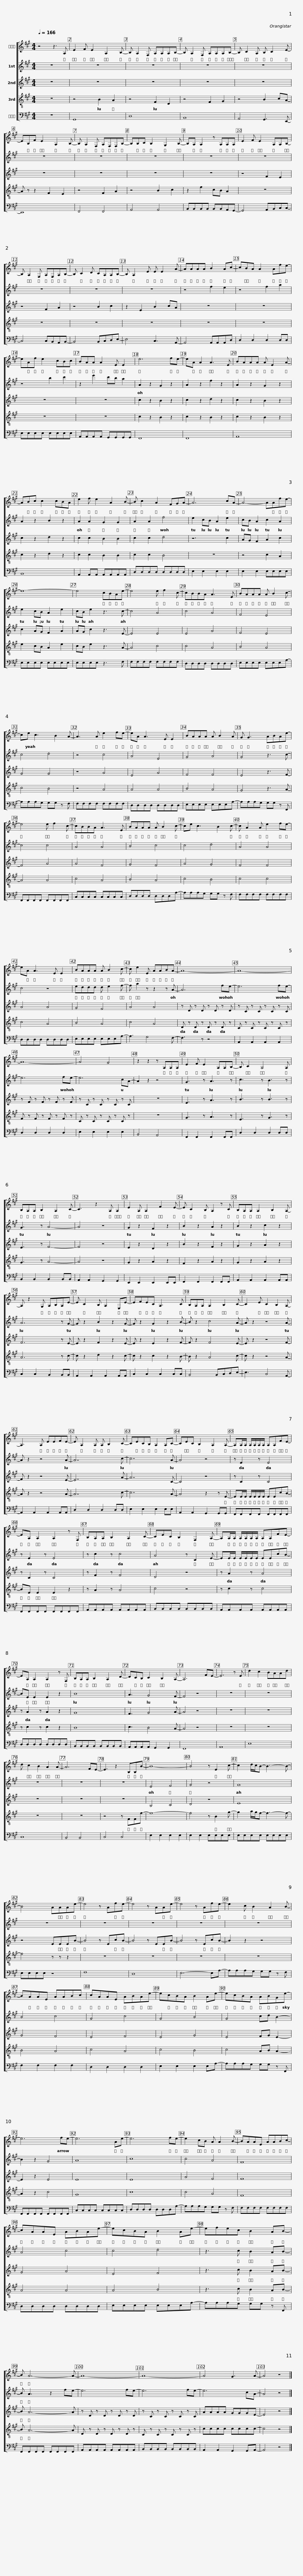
X:1
%%score [ 1 2 3 4 5 ]
L:1/8
Q:1/4=166
M:4/4
I:linebreak $
K:A
V:1 treble
V:2 treble
V:3 treble
V:4 treble-8
V:5 bass
V:1
 z4 z3 A, | E2 F E2 A,2 B,- | B, A,2 F, A,A,A,B,- | B, A,2 F, A,A,A,B,- |$ B, C2 A, B, C2 E- | %5
 EB,F E2 A,2 B,- | B, A,2 F, A,F,F,B,- | B,B,C B,2 G,2 B,- |$ B,A, A,2 z A,A,A, | E2 F E2 A,A,B,- | %10
 B, A,2 F, A,F,A,B,- | B, C2 D CA,A,B,- |$ B, A,2 E E E2 A- | AAAA B2 Ac- | cBA A2 Afe- | %15
 eAf e2 cBc | BAA A2 E E2 |$ e6 fe- | eA A2 A3 E | BAAA A E2 A- | %20
 ABc c2 cBA | e2 f e2 A2 B- |$ B c2 A2 FGA- | A6 cA- | A4- AAfe- | %25
 e8- | e4 cBAe- |$ e4 e f2 c- | cBBA A3 E | BAAA A B2 c- | %30
 ce c3 B2 A- | A3 A e2 fe- |$ eA A3 E E2 | BAAA A B2 A | G G3 ABAe- | %35
 e4 e f2 c- | cBBA A3 E |$ BAAA A B2 c- | ce c3 B2 c- | c A2 A e2 fe- | %40
 eA A3 E E2 | BAAA A B2 c- |$ c e2 E AABA- | A8- | A8- |$ %45
 A8- | A4 G4 | z2 z2 z A,A,A, | E2 F E2 A,A,B,- |$ B, C2 A,4 A, | %50
 B,A,A, B,2 A,2 C- | C3 z2 A, A,2 | E2 A, A,2 F2 E- |$ E C2 B, A,2 z C | B,A,A, A,2 B,2 A,- | %55
 A, z2 G, A,B,A,E- | E C2 B, A,2 E,E- |$ EFEC A,3 C | B,A,A, A,2 B,2 C- | C2 E C2 B,2 A,- | %60
 A,3 A, EEFE- |$ E A,2 A, A, B,2 C- | CECB, A,2 A,C- | CEC B,2 A,2 A,- | A,A,/A,/ A,/A,/A,/A,/ A,A,FE- |$ %65
 EA, A,2 A,2 z F, | B,A,A, B,2 A,2 C- | CEC B,2 F,2 A,- | A,A,/A,/ A,/A,/A,/A,/ A,A,FE- |$ EA, A,2 A,2 z F, | %70
 B,A,A, B,2 A,2 D- | DCB, C2 B,2 A,- | A,6 FE- | E6 z E |$ d2 c2 BAAd | %75
 d c2 B2 A2 A- | A6 FE- | E3 z2 B,B,B- | B8- | B4 z E2 c- |$ %80
 c2 d/c/B- B3- B- | B4 AAAe- | e4 z Afe- | e4 z AAe- | e4 z Afe- | %85
 e2 c B2 A2 B- |$ BAAE AABc | cAAE ABAe- | ecBA B2 Ae- | ecBA ABGe- | %90
 e6 fe- |$ e6 Ae- | e6 fe- | e2 cB A A2 B- | BAAE AABc- | %95
 cAAE ABAe- |$ ecBA B2 Ae- | efec B2 AB- | B A6- A- | A8- |$ %100
 A8- | A4 G3 A- | A4 z4 |] %103
V:2
 z8 | z8 | z8 | z8 |$ z8 | %5
 z8 | z8 | z8 |$ z8 | z8 | %10
 z8 | z8 |$ z8 | z4 f2 e2 | z4 f2 a2 | %15
 z4 b2 c'2 | z2 e'2 c'b a2 |$ A2 z2 G2 z2 | A2 z2 f2 z2 | A2 z2 G2 z2 | %20
 A2 z2 B2 z2 | A2 A2 G2 G2 |$ A2 A2 f4 | e2 cB A2 e2 | cB A2 c2 A2 | %25
 e2 cB A2 e2 | cB e2 z3 c- |$ c4 A4 | c4 A4 | F4 E4 | %30
 c4 d4 | z4 c4 |$ A4 E4 | G4 A4 | G4 z3 c- | %35
 c4 c4 | A4 A4 |$ B4 c4 | c4 d4 | A4 A4 | %40
 c4 z4 | eddd d e2 f- |$ f a2 z z2 z A- | A6 fe- | e6 fe- |$ %45
 e6 fe- | e6 cA- | A2 z2 z4 | G3 z A3 z |$ c3 z B3 z | %50
 G3 z A4- | A4 z4 | G2 z2 F2 z2 |$ B2 z2 A2 z2 | B2 z2 c2 z2 | %55
 A6 z G- | G z2 B2 z2 G- |$ G z2 G2 z2 B- | B z2 c4 A- | A z2 z4 A- | %60
 A z2 z4 A- |$ A7 c- | c7 A- | A4 z4 | z E2 z E4 |$ %65
 z E2 z E4 | z c2 z c4 | A4 z C2 E- | EE/E/ E/E/E/E/ EEcB- |$ BE E2 E2 z2 | %70
 B8 | A3 G4 F- | F4 z4 | z8 |$ z8 | %75
 z8 | z8 | z8 | E4 F4 | G4 z4 |$ %80
 G8 | z8 | z8 | z8 | z8 | %85
 z8 |$ B4 c4 | G4 c4 | G4 B4 | G4 cd B2- | %90
 B2 z2 G4 |$ A8 | c8 | c4 A4 | F8 | %95
 A4 c4 |$ c4 d4 | z3 c B2 AB- | B A3 z2 fe- | e6 fe- |$ %100
 e6 fe- | e6 cA- | A4 z4 |] %103
V:3
 z8 | z8 | z8 | z8 |$ z8 | %5
 z8 | z8 | z8 |$ z8 | z4 F2 E2 | %10
 z4 F2 A2 | z4 B2 c2 |$ z2 E2 B2 cA | z8 | z8 | %15
 z8 | z8 |$ c2 z2 B2 z2 | c2 z2 d2 z2 | c2 z2 B2 z2 | %20
 c2 z2 d2 z2 | c2 c2 B2 B2 |$ c2 c2 d4 | z6 c2 | AG F2 A2 c2 | %25
 c2 AG F2 A2 | AG c2 z3 E- |$ E4 E4 | E4 A4 | F4 E4 | %30
 G4 G4 | z4 A4 |$ E4 A4 | F4 F4 | E4 z3 F- | %35
 F4 A4 | A4 F4 |$ G4 F4 | A4 G4 | F4 F4 | %40
 A4 A4 | G4 F4 |$ A4 A4 | z D z D z D z D | z C z C z C z C |$ %45
 z F z F z F z F | z C z C z C z C | z8 | E3 z A3 z |$ B3 z B3 z | %50
 E3 z F4- | F4 z4 | E2 z2 D2 z2 |$ B2 z2 F2 z2 | G2 z2 A2 z2 | %55
 F6 z E- | E z2 F2 z2 E- |$ E z2 E2 z2 F- | F z2 F4 E- | E z2 z4 F- | %60
 F z2 z4 E- |$ E7 A- | A7 C- | C4 z4 | z C2 z C4 |$ %65
 z C2 z C4 | z F2 z F4 | D4 z4 | z A2 z A4 |$ z A2 z A2 z2 | %70
 G8 | F3 G4 A- | A4 z4 | z8 |$ z8 | %75
 z8 | z8 | z8 | B,4 C4 | D4 z4 |$ %80
 E8 | z4 EEEB- | B4 z EcB- | B4 z EEB- | B4 z EcB- | %85
 B2 z2 z4 |$ G4 F4 | E4 F4 | E4 G4 | E4 FG E2- | %90
 E2 z2 E4 |$ E8 | E8 | A4 F4 | F8 | %95
 G4 A4 |$ E4 F4 | z3 c B2 AB- | B A6- A | z D z D z D z D |$ %100
 z C z C z C z C | AAAA GGGE- | E4 z4 |] %103
V:4
 z8 | z4 B2 A2 | z4 F2 D2 | z4 F2 G2 |$ z4 B2 cA- | %5
 A z z2 F2 E2 | z4 F2 A2 | z4 B2 c2 |$ z2 f2 cB A2 | z8 | %10
 z8 | z8 |$ z8 | z8 | z8 | %15
 z8 | z8 |$ c2 z2 B2 z2 | c2 z2 B2 z2 | c2 z2 B2 z2 | %20
 c2 z2 d2 z2 | c2 c2 B2 B2 |$ c2 c2 B4 | z8 | z4 c2 A2 | %25
 e2 cB A2 e2 | cB e2 z3 A- |$ A4 c4 | c4 A4 | B4 A4 | %30
 c4 B4 | z4 A4 |$ A4 A4 | B4 A4 | G4 z3 A- | %35
 A4 A4 | c4 A4 |$ B4 A4 | c4 B4 | c4 c4 | %40
 c4 A4 | B4 A4 |$ c4 A4 | D z D z D z D z | C z C z C z C z |$ %45
 F z F z F z F z | C z C z C z C z | z8 | G3 z A3 z |$ E3 z G3 z | %50
 G3 z A4- | A4 z4 | G2 z2 A2 z2 |$ F2 z2 A2 z2 | G2 z2 A2 z2 | %55
 A6 z c- | c z2 d2 z2 c- |$ c z2 c2 z2 B- | B z2 A4 c- | c z2 z4 A- | %60
 A z2 z4 A- |$ A7 c- | c7 A- | A4 z2 z E- | EE/E/ E/E/E/E/ EEcB- |$ %65
 BE E2 E2 z2 | z A2 z A4 | c4 z4 | z c2 z c4 |$ z c2 z c2 z2 | %70
 B8 | c3 B4 A- | A4 z4 | z8 |$ z8 | %75
 z8 | z8 | z4 z FFf- | f8- | f4 z B2 g- |$ %80
 g2 a/g/f- f3- f- | f4 z z z2 | z8 | z8 | z8 | %85
 z8 |$ B4 A4 | c4 A4 | c4 B4 | c4 AB A2- | %90
 A2 z2 c4 |$ G8 | c8 | c4 A4 | F8 | %95
 A4 A4 |$ A4 B4 | z3 c B2 AB- | B A6- A | D z D z D z D z |$ %100
 C z C z C z C z | cccc cccc- | c4 z4 |] %103
V:5
 z8 | G,,8 | D,8 | B,,8 |$ A,,4 G,,3 E,,- | %5
 E,,8 | F,,4 F,,4 | A,,4 A,,4 |$ B,,B,,B,,B,, B,,B,,A,,G,,- | G,,4 A,,B,,C,C,- | %10
 C,4 C,B,,A,,B,,- | B,,4 B,,C,D,E,- |$ E,4 C,3 A,,- | A,,4 A,,A,,A,,D, | D,2 D,2 D,2 D,D, | %15
 E,E,E,E, E,E,E,E, | A,,A,,A,,A,, G,,G,,G,,G,, |$ F,,8 | F,,8 | A,,8 | %20
 B,,8 | A,,2 A,,A,, A,,A,,A,,A,, |$ D,D,D,D, D,D,D,D, | E,2 E,2 E,2 E,2 | E,2 E,2 E,E,E,E, | %25
 E,E,E,E, E,E,E,E, | E,E,E,E, z3 F, |$ F,F,F,F, F,F,F,F, | D,D,D,D, D,D,D,D, | E,E,E,E, E,E,E,A,- | %30
 A,A,A,G, G,G, z F, | F,F,F,F, F,F,F,F, |$ D,D,D,D, D,D,D,D, | E,E,E,E, E,E,E,A,- | A,A,A,G, G,G, z F,, | %35
 F,,F,,F,,F,, F,,F,,F,,F,, | C,C,C,C, C,C,C,C, |$ D,D,D,D, D,D,D,A,- | A,A,A,G, G,G, z F, | F,F,F,F, F,F,F,F, | %40
 D,D,D,D, D,D,D,D, | E,E,E,E, E,E,E,A,- |$ A,3 G,4 F,- | F,3 z z4 | A,,2 A,,2 A,,2 A,,2 |$ %45
 D,2 D,2 D,2 D,2 | E,2 E,2 E,2 E,2 | B,,4 A,,4 | F,,2 F,,2 F,,2 F,,F,, |$ D,2 D,2 D,2 D,D, | %50
 B,,2 B,,2 B,,2 B,,B,, | A,,2 A,,2 G,,2 G,,2 | E,,2 E,,2 E,,2 E,,E,, |$ F,,2 F,,2 F,,2 F,,F,, | A,,2 A,,2 A,,2 A,,A,, | %55
 C,2 C,2 B,,2 B,,B,, | A,,2 A,,2 A,,2 A,,A,, |$ C,2 C,2 C,2 C,C, | B,,4 B,,C,D,E,- | E,3 C,4 A,,- | %60
 A,,2 A,,2 A,,2 A,,A,, |$ D,2 D,2 D,2 D,D, | E,2 E,2 E,2 E,E, | A,,2 A,,2 G,,2 G,,G,, | F,,F,,F,,F,, F,,F,,F,,F,, |$ %65
 F,,F,,F,,F,, F,,F,,F,,F,, | A,,A,,A,,A,, A,,A,,A,,A,, | B,,B,,B,,B,, B,,B,,B,,B,, | A,,A,,A,,A,, A,,A,,A,,A,, |$ D,D,D,D, D,D,D,D, | %70
 B,,B,,B,,B,, B,,B,,B,,B,, | A,,A,,A,,A,, G,,2 G,,2 | F,,8 | A,,8 |$ E,8 | %75
 C,8 | B,,4 B,,4 | C,4 C,4 | E,2 E,2 E,2 E,2 | E,2 E,2 E,E,E,E, |$ %80
 E,E,E,E, E,E,E,E, | E,E,E,E, z4 | F,8 | D,8 | E,6- E,A,- | %85
 A,A,A,G, G,G, z F, |$ F,2 F,2 F,2 F,2 | D,2 D,2 D,2 D,2 | E,2 E,2 E,2 E,A,- | A,A,A,G, G,G, z F,, | %90
 F,,F,,F,,F,, F,,F,,F,,F,, |$ C,C,C,C, C,C,C,C, | D,D,D,D, D,D,D,A,- | A,A,A,G, G,G, z F, | F,F,F,F, F,F,F,F, | %95
 D,D,D,D, D,D,D,D, |$ E,E,E,E, E,E,E,A,- | A,A,A,G, G,G, z F,, | F,,F,,F,,F,, F,,F,,F,,F,, | A,,A,,A,,A,, A,,A,,A,,A,, |$ %100
 B,,B,,B,,B,, B,,B,,B,,B,, | A,,2 A,,2 G,,2 G,,A,,- | A,,4 z4 |] %103
